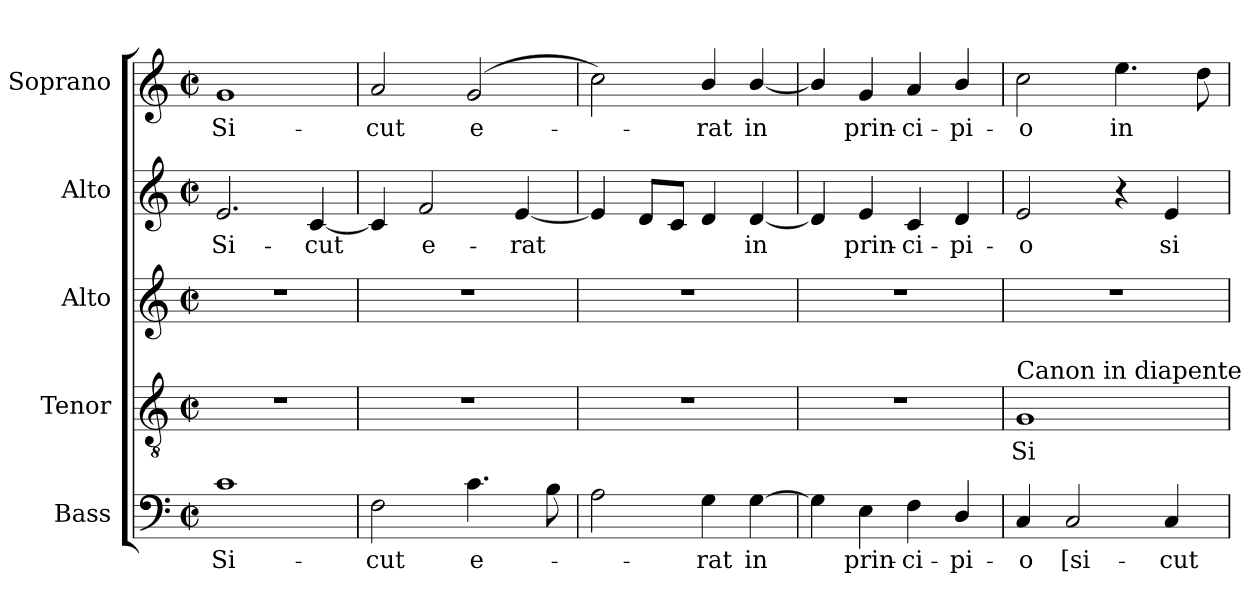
**kern	**text	**kern	**text	**kern	**kern	**text	**kern	**text
*part5	*part5	*part4	*part4	*part3	*part2	*part2	*part1	*part1
*staff5	*staff5	*staff4	*staff4	*staff3	*staff2	*staff2	*staff1	*staff1
*I"Bass	*	*I"Tenor	*	*I"Alto	*I"Alto	*	*I"Soprano	*
*I'B.	*	*I'T.	*	*I'A.	*I'A.	*	*I'S.	*
!!LO:PB:g=z
*clefF4	*	*clefGv2	*	*clefG2	*clefG2	*	*clefG2	*
*	*	*ITrd7c12	*	*	*	*	*	*
*k[]	*	*k[]	*	*k[]	*k[]	*	*k[]	*
*C:	*	*C:	*	*C:	*C:	*	*C:	*
*M2/2	*	*M2/2	*	*M2/2	*M2/2	*	*M2/2	*
*met(c|)	*	*met(c|)	*	*met(c|)	*met(c|)	*	*met(c|)	*
=1	=1	=1	=1	=1	=1	=1	=1	=1
!	!LO:LY:b:color=#000000	!	!	!	!	!	!	!
!	!	!	!	!	!	!LO:LY:b:color=#000000	!	!
!	!	!	!	!	!	!	!	!LO:LY:b:color=#000000
1ci	Si-	1r	.	1r	2.ei/	Si-	1gi	Si-
!	!	!	!	!	!	!LO:LY:b:color=#000000	!	!
.	.	.	.	.	[4ci/	-cut	.	.
=2	=2	=2	=2	=2	=2	=2	=2	=2
!	!LO:LY:b:color=#000000	!	!	!	!	!	!	!
!	!	!	!	!	!	!	!	!LO:LY:b:color=#000000
2Fi\	-cut	1r	.	1r	4ci/]	.	2ai/	-cut
!	!	!	!	!	!	!LO:LY:b:color=#000000	!	!
.	.	.	.	.	2fi/	e-	.	.
!	!LO:LY:b:color=#000000	!	!	!	!	!	!	!
!	!	!	!	!	!	!	!	!LO:LY:b:color=#000000
4.ci\	e-	.	.	.	.	.	(2gi/	e-
!	!	!	!	!	!	!LO:LY:b:color=#000000	!	!
.	.	.	.	.	[4ei/	-rat	.	.
8Bi\	.	.	.	.	.	.	.	.
=3	=3	=3	=3	=3	=3	=3	=3	=3
2Ai\	.	1r	.	1r	4ei/]	.	2cci\)	.
.	.	.	.	.	8di/L	.	.	.
.	.	.	.	.	8ci/J	.	.	.
!	!LO:LY:b:color=#000000	!	!	!	!	!	!	!
!	!	!	!	!	!	!	!	!LO:LY:b:color=#000000
4Gi\	-rat	.	.	.	4di/	.	4bi/	-rat
!	!LO:LY:b:color=#000000	!	!	!	!	!	!	!
!	!	!	!	!	!	!LO:LY:b:color=#000000	!	!
!	!	!	!	!	!	!	!	!LO:LY:b:color=#000000
[4Gi\	in	.	.	.	[4di/	in	[4bi/	in
=4	=4	=4	=4	=4	=4	=4	=4	=4
4Gi\]	.	1r	.	1r	4di/]	.	4bi/]	.
!	!LO:LY:b:color=#000000	!	!	!	!	!	!	!
!	!	!	!	!	!	!LO:LY:b:color=#000000	!	!
!	!	!	!	!	!	!	!	!LO:LY:b:color=#000000
4Ei\	prin-	.	.	.	4ei/	prin-	4gi/	prin-
!	!LO:LY:b:color=#000000	!	!	!	!	!	!	!
!	!	!	!	!	!	!LO:LY:b:color=#000000	!	!
!	!	!	!	!	!	!	!	!LO:LY:b:color=#000000
4Fi\	-ci-	.	.	.	4ci/	-ci-	4ai/	-ci-
!	!LO:LY:b:color=#000000	!	!	!	!	!	!	!
!	!	!	!	!	!	!LO:LY:b:color=#000000	!	!
!	!	!	!	!	!	!	!	!LO:LY:b:color=#000000
4Di/	-pi-	.	.	.	4di/	-pi-	4bi/	-pi-
!!LO:LB:g=z
=5	=5	=5	=5	=5	=5	=5	=5	=5
!	!LO:LY:b:color=#000000	!	!	!	!	!	!	!
!	!	!	!LO:LY:b:color=#000000	!	!	!	!	!
!	!	!	!	!	!	!LO:LY:b:color=#000000	!	!
!	!	!LO:TX:a:t=Canon in diapente	!	!	!	!	!	!
!	!	!	!	!	!	!	!	!LO:LY:b:color=#000000
4Ci/	-o	1GGi	Si-	1r	2ei/	-o	2cci\	-o
!	!LO:LY:b:color=#000000	!	!	!	!	!	!	!
2Ci/	[si-	.	.	.	.	.	.	.
!	!	!	!	!	!	!	!	!LO:LY:b:color=#000000
.	.	.	.	.	4r	.	4.eei\	in
!	!LO:LY:b:color=#000000	!	!	!	!	!	!	!
!	!	!	!	!	!	!LO:LY:b:color=#000000	!	!
4Ci/	-cut	.	.	.	4ei/	si-	.	.
.	.	.	.	.	.	.	8ddi\	.
=	=	=	=	=	=	=	=	=
*-	*-	*-	*-	*-	*-	*-	*-	*-
